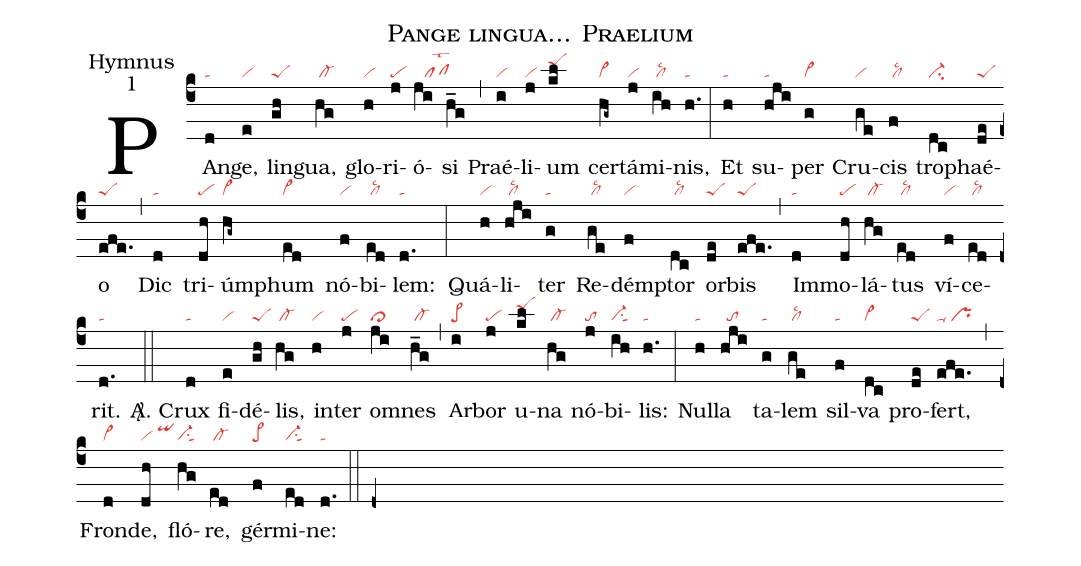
name:Pange lingua... Praelium;
office-part:Hymnus;
mode:1;
nabc-lines:1;
%%
(c4) PAn(d|ta)ge,(e|vi) lin(gh|peS)gua,(hg|/cl-) glo(h|vi)ri(j|pe)ó(ji|///pflst2)si(h_g) (,)
Praé(i|vi)li(j|vi)um(kl|peShk) cer(hg~|cl~)tá(j|vi)mi(ih|/cllsc2)nis,(h.|ta) (:)
Et(h|ta) su(hji|ta)per(g|vi>) Cru(ge|vi)cis(f|/cllsc2) tro(dc|ci-)phaé(de|peS)o(efe.|peS) (,)
Dic(d|ta) tri(dh|pe)úm(hg~|cl~)phum(ed|cl~) nó(f|vi)bi(ed|/cllsc2)lem:(d.|ta) (:)
Quá(h|vi)li(hji|/cllsc2)ter(g|ta) Re(ge|/cllsc2)dém(f|vi)ptor(dc|/cllsc2) or(de|peS)bis(efe.|peS) (,)
Im(d|ta)mo(dh|pe)lá(hg|/cl-)tus(ed|/cllsc2) ví(f|vi)ce(ed|/cllsc2)rit.(d.|ta) (::)

<sp>A/</sp>. Crux(d|ta) fi(e|vi)dé(gh|peS)lis,(hg|/cl-) in(h|vi)ter(j|pe) o(ji|cl>)mnes(h_g|/cl-) (,)
Ar(i|pe>)bor(j|pe) u(kl|peShk)na(hg|/cl-) nó(j|to)bi(ih|vi-su1sut1)lis:(h.|ta) (:)
Nul(h|ta)la(hji|//to) ta(g|ta)lem(ge|/cllsc2) sil(f|ta)va(dc|cl~) pro(de|peS)fert,(efe.|ta-/pr) (,)
Fron(d|vi>)de,(dh|vi/qihj) fló(hg|vi-su1sut1)re,(ed|/cl-) gér(f|pe>)mi(ed|vi-su1sut1)ne:(d.|ta) (::d+)
